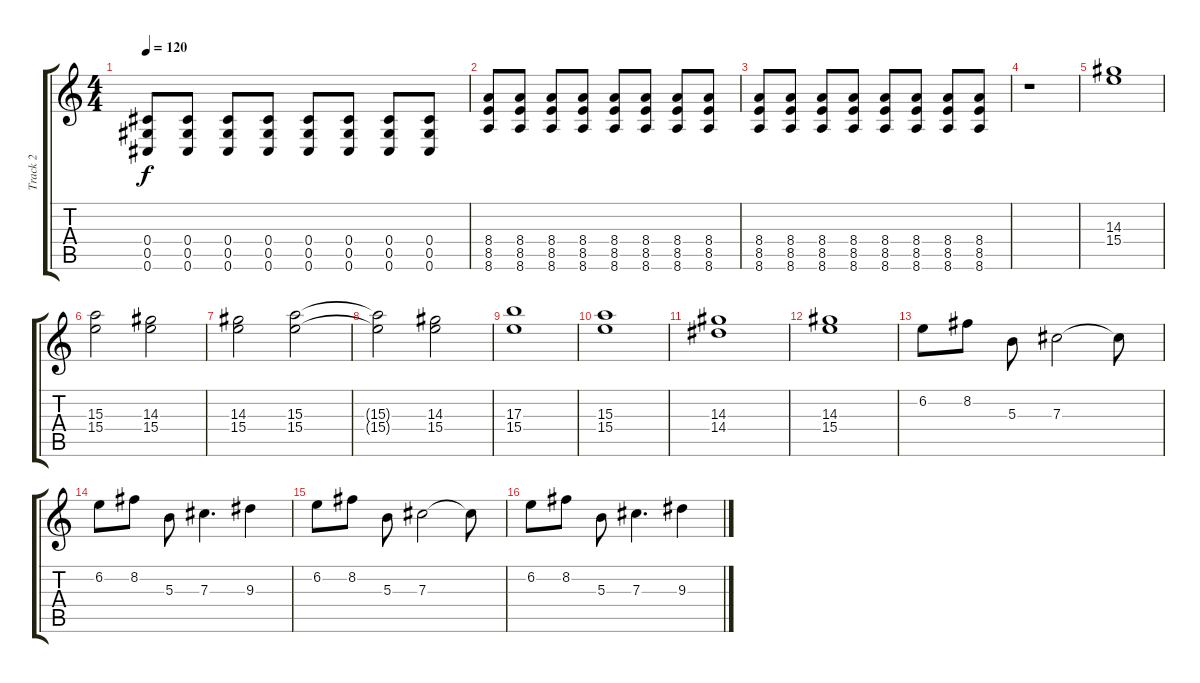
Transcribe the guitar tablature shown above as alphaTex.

\track ("Track 2" "Track 2") {solo instrument distortionguitar}
\staff {score tabs}
\tuning (Eb4 Bb3 Gb3 Db3 Ab2 Db2) {hide}
\ts (4 4)
\tempo 120
\clef g2
\ks c
(0.4 0.5 0.6).8{dy f} (0.4 0.5 0.6).8 (0.4 0.5 0.6).8 (0.4 0.5 0.6).8 (0.4 0.5 0.6).8 (0.4 0.5 0.6).8 (0.4 0.5 0.6).8 (0.4 0.5 0.6).8 |
(8.4 8.5 8.6).8 (8.4 8.5 8.6).8 (8.4 8.5 8.6).8 (8.4 8.5 8.6).8 (8.4 8.5 8.6).8 (8.4 8.5 8.6).8 (8.4 8.5 8.6).8 (8.4 8.5 8.6).8 |
(8.4 8.5 8.6).8 (8.4 8.5 8.6).8 (8.4 8.5 8.6).8 (8.4 8.5 8.6).8 (8.4 8.5 8.6).8 (8.4 8.5 8.6).8 (8.4 8.5 8.6).8 (8.4 8.5 8.6).8 |
r.1 |
(14.3 15.4).1 |
(15.3 15.4).2 (14.3 15.4).2 |
(14.3 15.4).2 (15.3 15.4).2 |
(15.3{t} 15.4{t}).2 (14.3 15.4).2 |
(17.3 15.4).1 |
(15.3 15.4).1 |
(14.3 14.4).1 |
(14.3 15.4).1 |
6.2.8 8.2.8 5.3.8 7.3.2 7.3{t}.8 |
6.2.8 8.2.8 5.3.8 7.3.4{d} 9.3.4 |
6.2.8 8.2.8 5.3.8 7.3.2 7.3{t}.8 |
6.2.8 8.2.8 5.3.8 7.3.4{d} 9.3.4
